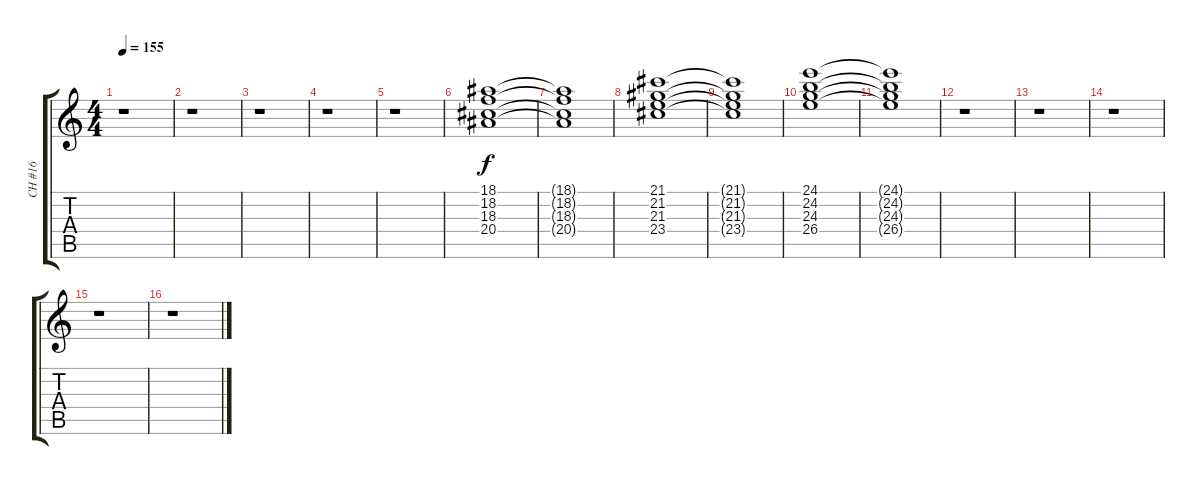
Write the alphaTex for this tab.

\track ("CH #16" "CH #16") {instrument orchestrahit}
\staff {score tabs}
\tuning (E4 B3 G3 D3 A2 E2) {hide}
\ts (4 4)
\tempo 155
\clef g2
\ks c
r.1{dy f} |
r.1 |
r.1 |
r.1 |
r.1 |
(18.1 18.2 18.3 20.4).1{volume 10 balance 8 instrument pad7halo} |
(18.1{t} 18.2{t} 18.3{t} 20.4{t}).1 |
(21.1 21.2 21.3 23.4).1 |
(21.1{t} 21.2{t} 21.3{t} 23.4{t}).1 |
(24.1 24.2 24.3 26.4).1 |
(24.1{t} 24.2{t} 24.3{t} 26.4{t}).1 |
r.1 |
r.1 |
r.1 |
r.1 |
r.1
